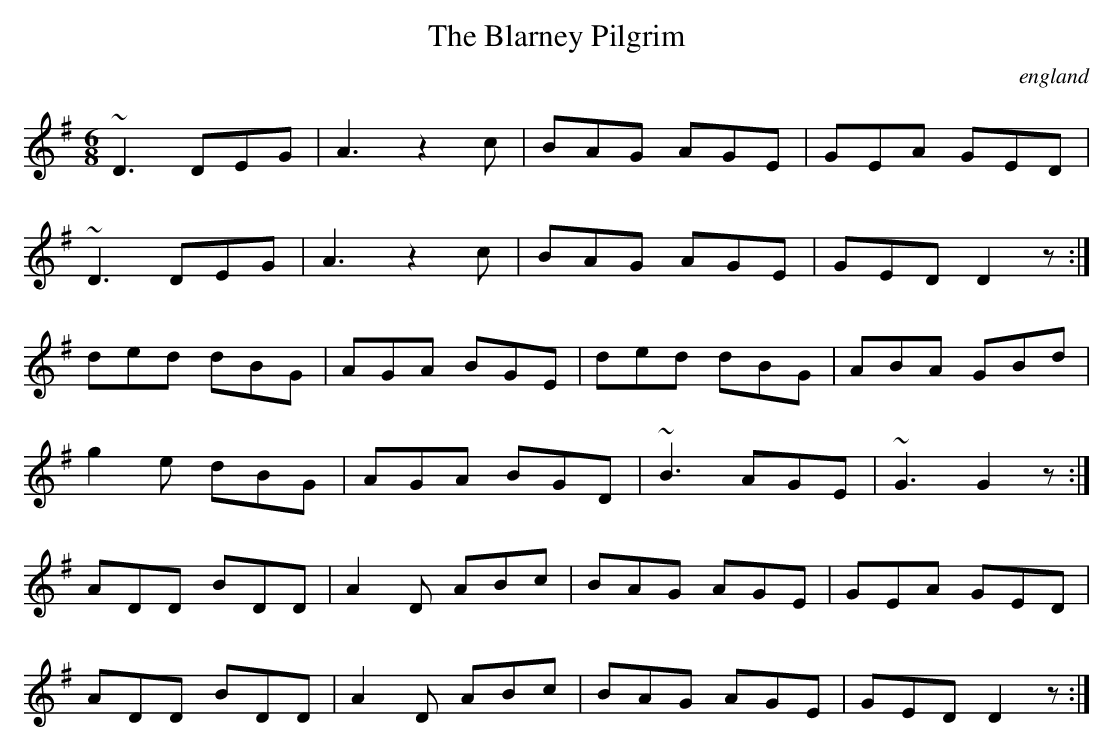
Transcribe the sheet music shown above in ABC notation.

X:1
T:Blarney Pilgrim, The
O:england
M:6/8
L:1/8
K:G
~D3 DEG|A3 z2c|BAG AGE|GEA GED|
~D3 DEG|A3 z2c|BAG AGE|GED D2z:|
ded dBG|AGA BGE|ded dBG|ABA GBd|
g2e dBG|AGA BGD|~B3 AGE|~G3 G2z:|
ADD BDD|A2D ABc|BAG AGE|GEA GED|
ADD BDD|A2D ABc|BAG AGE|GED D2z:|
